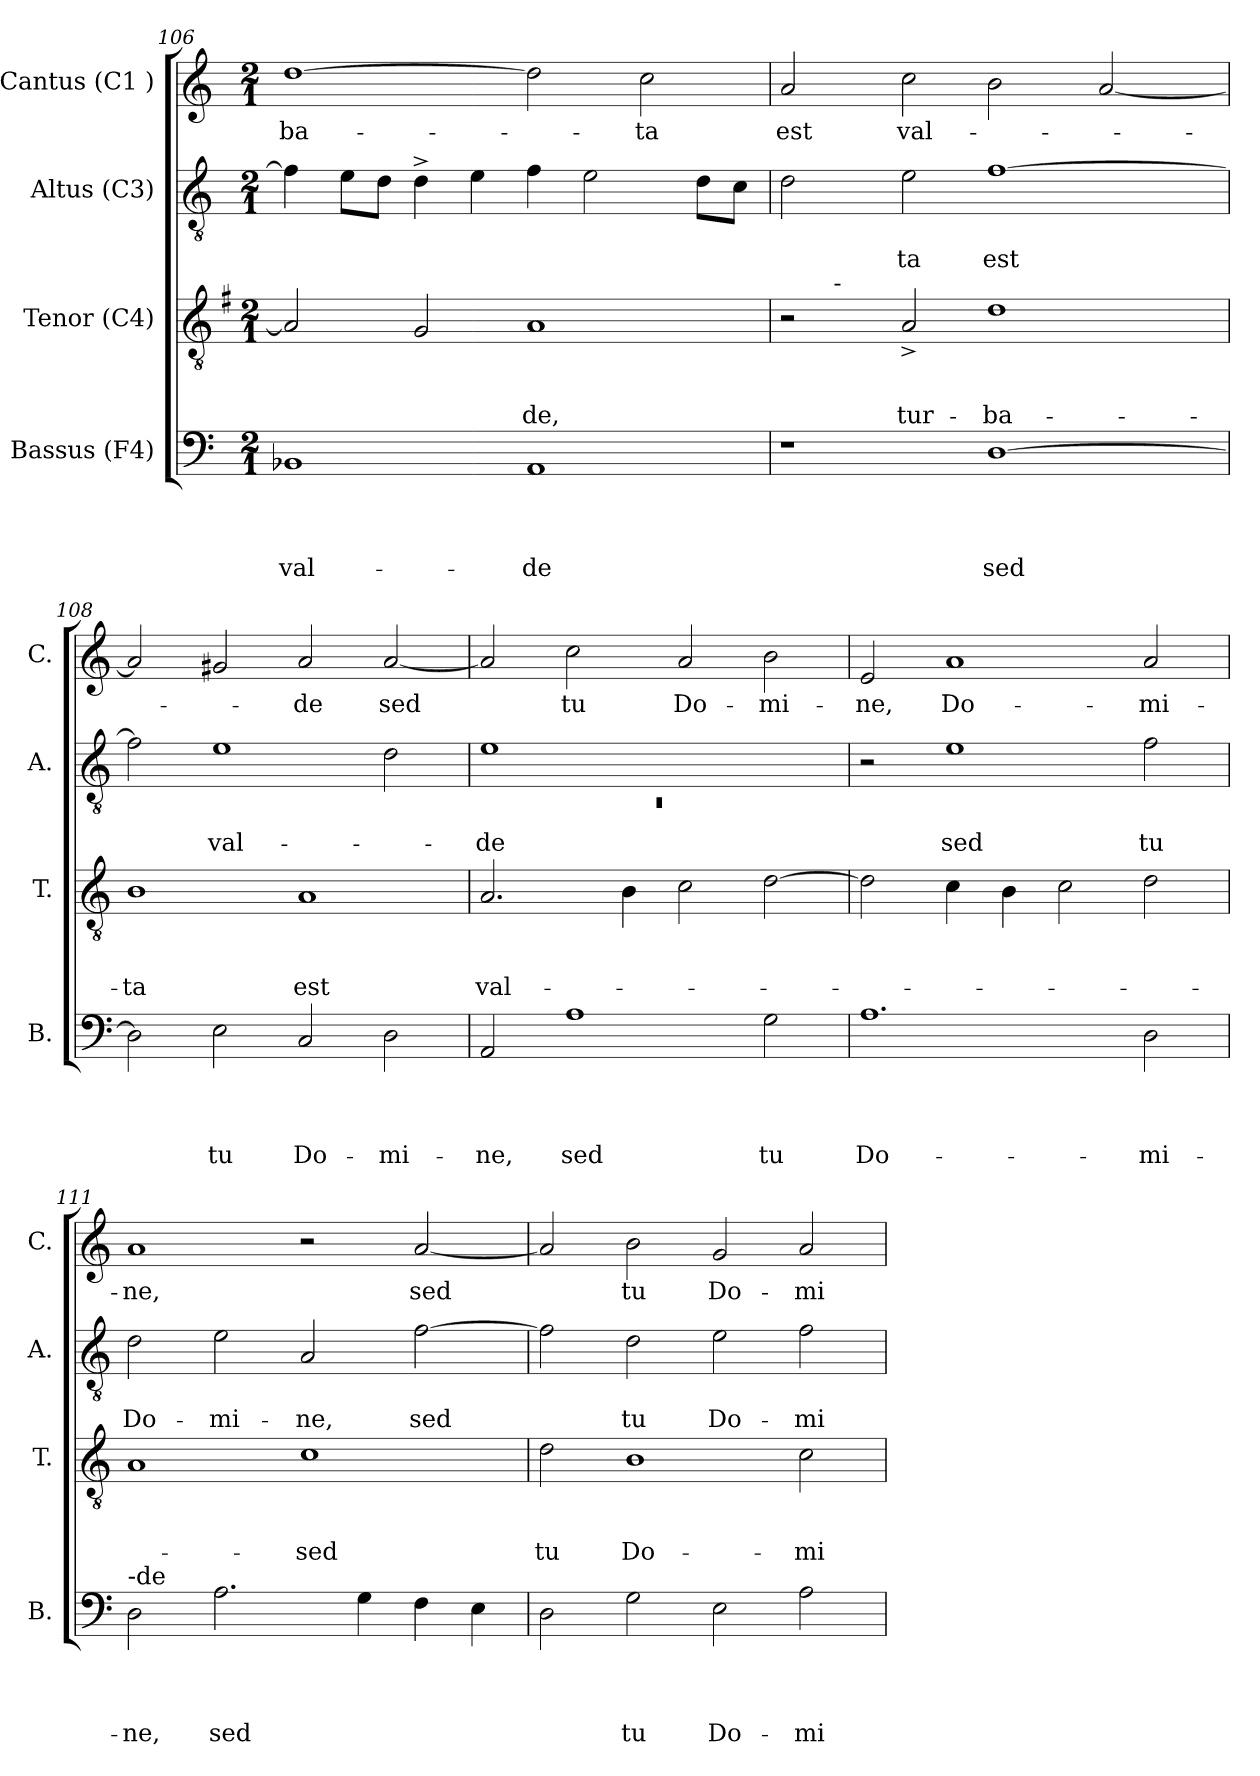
**kern	**text	**text	**text	**text	**kern	**text	**text	**text	**kern	**text	**text	**kern	**text
*part4	*part4	*part4	*part4	*part4	*part3	*part3	*part3	*part3	*part2	*part2	*part2	*part1	*part1
*staff4	*staff4	*staff4	*staff4	*staff4	*staff3	*staff3	*staff3	*staff3	*staff2	*staff2	*staff2	*staff1	*staff1
*I"Bassus (F4)	*	*	*	*	*I"Tenor (C4)	*	*	*	*I"Altus (C3)	*	*	*I"Cantus (C1 )	*
*I'B.	*	*	*	*	*I'T.	*	*	*	*I'A.	*	*	*I'C.	*
*clefF4	*	*	*	*	*clefGv2	*	*	*	*clefGv2	*	*	*clefG2	*
*k[]	*	*	*	*	*k[f#]	*	*	*	*k[]	*	*	*k[]	*
*C:	*	*	*	*	*G:	*	*	*	*C:	*	*	*C:	*
*M2/1	*	*	*	*	*M2/1	*	*	*	*M2/1	*	*	*M2/1	*
=106	=106	=106	=106	=106	=106	=106	=106	=106	=106	=106	=106	=106	=106
!	!	!	!	!LO:LY:b	!	!	!	!	!	!	!	!	!LO:LY:b
1BB-X	.	.	.	val-	2A/]	.	.	.	4f\]	.	.	[>1dd	-ba-
.	.	.	.	.	.	.	.	.	8e\L	.	.	.	.
.	.	.	.	.	.	.	.	.	8d\J	.	.	.	.
.	.	.	.	.	2G/	.	.	.	4d^>\	.	.	.	.
.	.	.	.	.	.	.	.	.	4e\	.	.	.	.
!	!	!	!	!LO:LY:b	!	!	!	!LO:LY:b	!	!	!	!	!
1AA	.	.	.	-de	1A	.	.	-de,	4f\	.	.	2dd\]	.
.	.	.	.	.	.	.	.	.	2e\	.	.	.	.
!	!	!	!	!	!	!	!	!	!	!	!	!	!LO:LY:b
.	.	.	.	.	.	.	.	.	.	.	.	2cc\	-ta
.	.	.	.	.	.	.	.	.	8d\L	.	.	.	.
.	.	.	.	.	.	.	.	.	8c\J	.	.	.	.
!!LO:LB:g=z
=107	=107	=107	=107	=107	=107	=107	=107	=107	=107	=107	=107	=107	=107
*	*	*	*	*	*k[]	*	*	*	*	*	*	*	*
*	*	*	*	*	*C:	*	*	*	*	*	*	*	*
!	!	!	!	!	!	!	!	!	!	!	!	!	!LO:LY:b
*	*	*	*	*	*^	*	*	*	*	*	*	*	*
1r	.	.	.	.	2r	8ryy	.	.	.	2d\	.	.	2a/	est
.	.	.	.	.	.	32ryy	.	.	.	.	.	.	.	.
!	!	!	!	!	!	!LO:TX:a:t=-	!	!	!	!	!	!	!	!
.	.	.	.	.	.	1ryy	.	.	.	.	.	.	.	.
!	!	!	!	!	!	!	!	!	!LO:LY:b	!	!	!LO:LY:b	!	!LO:LY:b
.	.	.	.	.	2A^</	.	.	.	tur-	2e\	.	-ta	2cc\	val-
!	!	!	!	!LO:LY:b	!	!	!	!	!LO:LY:b	!	!	!LO:LY:b	!	!
[>1D	.	.	.	sed	1d	.	.	.	-ba-	[>1f	.	est	2b\	.
.	.	.	.	.	.	2ryy	.	.	.	.	.	.	.	.
.	.	.	.	.	.	.	.	.	.	.	.	.	[<2a/	.
.	.	.	.	.	.	4ryy	.	.	.	.	.	.	.	.
.	.	.	.	.	.	16.ryy	.	.	.	.	.	.	.	.
=108	=108	=108	=108	=108	=108	=108	=108	=108	=108	=108	=108	=108	=108	=108
!	!	!	!	!	!	!	!	!	!LO:LY:b	!	!	!	!	!
*	*	*	*	*	*v	*v	*	*	*	*	*	*	*	*
2D\]	.	.	.	.	1B	.	.	-ta	2f\]	.	.	2a/]	.
!	!	!	!	!LO:LY:b	!	!	!	!	!	!	!LO:LY:b	!	!
2E\	.	.	.	tu	.	.	.	.	1e	.	val-	2g#/	.
!	!	!	!	!LO:LY:b	!	!	!	!LO:LY:b	!	!	!	!	!LO:LY:b
2C/	.	.	.	Do-	1A	.	.	est	.	.	.	2a/	-de
!	!	!	!	!LO:LY:b	!	!	!	!	!	!	!	!	!LO:LY:b
2D\	.	.	.	-mi-	.	.	.	.	2d\	.	.	[<2a/	sed
=109	=109	=109	=109	=109	=109	=109	=109	=109	=109	=109	=109	=109	=109
*	*	*	*	*	*	*	*	*	*^	*	*	*	*
!	!	!	!	!LO:LY:b	!	!	!	!LO:LY:b	!	!LO:N:vis=1	!	!LO:LY:b	!	!
2AA/	.	.	.	-ne,	2.A/	.	.	val-	1e	0rC	.	-de	2a/]	.
!	!	!	!	!LO:LY:b	!	!	!	!	!	!	!	!	!	!LO:LY:b
1A	.	.	.	sed	.	.	.	.	.	.	.	.	2cc\	tu
.	.	.	.	.	4B\	.	.	.	.	.	.	.	.	.
!	!	!	!	!	!	!	!	!	!	!	!	!	!	!LO:LY:b
.	.	.	.	.	2c\	.	.	.	1ryy	.	.	.	2a/	Do-
!	!	!	!	!LO:LY:b	!	!	!	!	!	!	!	!	!	!LO:LY:b
2G\	.	.	.	tu	[>2d\	.	.	.	.	.	.	.	2b\	-mi-
*	*	*	*	*	*	*	*	*	*v	*v	*	*	*	*
=110	=110	=110	=110	=110	=110	=110	=110	=110	=110	=110	=110	=110	=110
!	!	!	!	!LO:LY:b	!	!	!	!	!	!	!	!	!LO:LY:b
1.A	.	.	.	Do-	2d\]	.	.	.	2r	.	.	2e/	-ne,
!	!	!	!	!	!	!	!	!	!	!	!LO:LY:b	!	!LO:LY:b
.	.	.	.	.	4c\	.	.	.	1e	.	sed	1a	Do-
.	.	.	.	.	4B\	.	.	.	.	.	.	.	.
.	.	.	.	.	2c\	.	.	.	.	.	.	.	.
!	!	!	!	!LO:LY:b	!	!	!	!	!	!	!LO:LY:b	!	!LO:LY:b
2D\	.	.	.	-mi-	2d\	.	.	.	2f\	.	tu	2a/	-mi-
!!LO:PB:g=z
=111	=111	=111	=111	=111	=111	=111	=111	=111	=111	=111	=111	=111	=111
!LO:TX:a:t=-de	!	!	!	!	!	!	!	!	!	!	!	!	!
!	!	!	!	!LO:LY:b	!	!	!	!	!	!	!LO:LY:b	!	!LO:LY:b
2D\	.	.	.	-ne,	1A	.	.	.	2d\	.	Do-	1a	-ne,
!	!	!	!	!LO:LY:b	!	!	!	!	!	!	!LO:LY:b	!	!
2.A\	.	.	.	sed	.	.	.	.	2e\	.	-mi-	.	.
!	!	!	!	!	!	!	!	!LO:LY:b	!	!	!LO:LY:b	!	!
.	.	.	.	.	1c	.	.	-sed	2A/	.	-ne,	2r	.
4G\	.	.	.	.	.	.	.	.	.	.	.	.	.
!	!	!	!	!	!	!	!	!	!	!	!LO:LY:b	!	!LO:LY:b
4F\	.	.	.	.	.	.	.	.	[>2f\	.	sed	[<2a/	sed
4E\	.	.	.	.	.	.	.	.	.	.	.	.	.
=112	=112	=112	=112	=112	=112	=112	=112	=112	=112	=112	=112	=112	=112
!	!	!	!	!	!	!	!	!LO:LY:b	!	!	!	!	!
2D\	.	.	.	.	2d\	.	.	tu	2f\]	.	.	2a/]	.
!	!	!	!	!LO:LY:b	!	!	!	!LO:LY:b	!	!	!LO:LY:b	!	!LO:LY:b
2G\	.	.	.	tu	1B	.	.	Do-	2d\	.	tu	2b\	tu
!	!	!	!	!LO:LY:b	!	!	!	!	!	!	!LO:LY:b	!	!LO:LY:b
2E\	.	.	.	Do-	.	.	.	.	2e\	.	Do-	2g/	Do-
!	!	!	!	!LO:LY:b	!	!	!	!LO:LY:b	!	!	!LO:LY:b	!	!LO:LY:b
2A\	.	.	.	-mi-	2c\	.	.	-mi-	2f\	.	-mi-	2a/	-mi-
=	=	=	=	=	=	=	=	=	=	=	=	=	=
*-	*-	*-	*-	*-	*-	*-	*-	*-	*-	*-	*-	*-	*-
